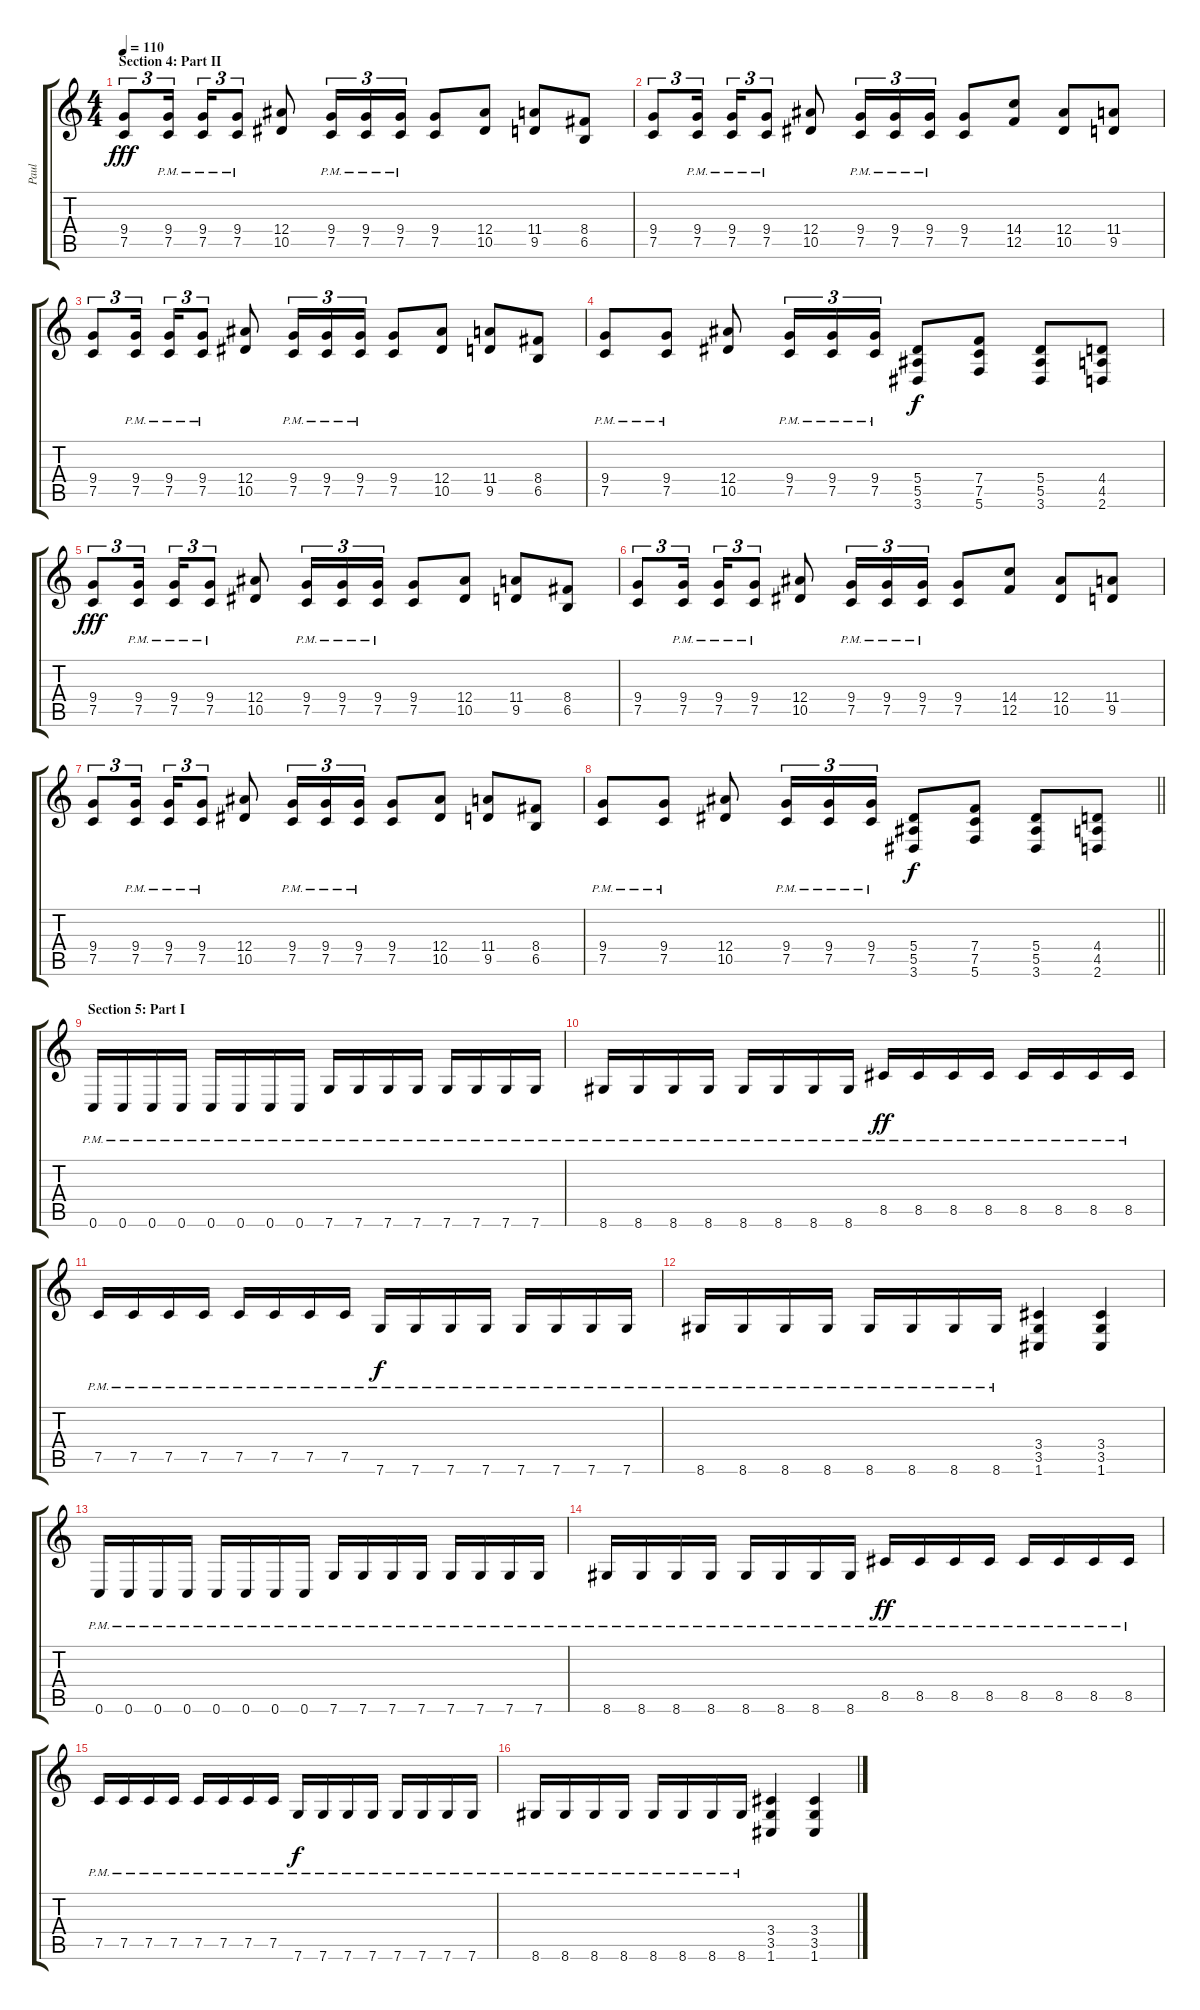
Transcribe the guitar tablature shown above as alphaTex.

\track ("Paul" "Paul") {instrument distortionguitar}
\staff {score tabs}
\tuning (C4 G3 Eb3 Bb2 F2 C2) {hide}
\ts (4 4)
\section ("" "Section 4: Part II")
\tempo 110
\clef g2
\ks c
(9.4 7.5).8{tu (3 2) dy fff} (9.4{pm} 7.5{pm}).16{tu (3 2) beam splitsecondary} (9.4{pm} 7.5{pm}).16{tu (3 2)} (9.4{pm} 7.5{pm}).8{tu (3 2)} (12.4 10.5).8 (9.4{pm} 7.5{pm}).16{tu (3 2)} (9.4{pm} 7.5{pm}).16{tu (3 2)} (9.4{pm} 7.5{pm}).16{tu (3 2)} (9.4 7.5).8 (12.4 10.5).8 (11.4 9.5).8 (8.4 6.5).8 |
(9.4 7.5).8{tu (3 2)} (9.4{pm} 7.5{pm}).16{tu (3 2) beam splitsecondary} (9.4{pm} 7.5{pm}).16{tu (3 2)} (9.4{pm} 7.5{pm}).8{tu (3 2)} (12.4 10.5).8 (9.4{pm} 7.5{pm}).16{tu (3 2)} (9.4{pm} 7.5{pm}).16{tu (3 2)} (9.4{pm} 7.5{pm}).16{tu (3 2)} (9.4 7.5).8 (14.4 12.5).8 (12.4 10.5).8 (11.4 9.5).8 |
(9.4 7.5).8{tu (3 2)} (9.4{pm} 7.5{pm}).16{tu (3 2) beam splitsecondary} (9.4{pm} 7.5{pm}).16{tu (3 2)} (9.4{pm} 7.5{pm}).8{tu (3 2)} (12.4 10.5).8 (9.4{pm} 7.5{pm}).16{tu (3 2)} (9.4{pm} 7.5{pm}).16{tu (3 2)} (9.4{pm} 7.5{pm}).16{tu (3 2)} (9.4 7.5).8 (12.4 10.5).8 (11.4 9.5).8 (8.4 6.5).8 |
(9.4{pm} 7.5{pm}).8 (9.4{pm} 7.5{pm}).8 (12.4 10.5).8 (9.4{pm} 7.5{pm}).16{tu (3 2)} (9.4{pm} 7.5{pm}).16{tu (3 2)} (9.4{pm} 7.5{pm}).16{tu (3 2)} (5.4 5.5 3.6).8{dy f} (7.4 7.5 5.6).8 (5.4 5.5 3.6).8 (4.4 4.5 2.6).8 |
(9.4 7.5).8{tu (3 2) dy fff} (9.4{pm} 7.5{pm}).16{tu (3 2) beam splitsecondary} (9.4{pm} 7.5{pm}).16{tu (3 2)} (9.4{pm} 7.5{pm}).8{tu (3 2)} (12.4 10.5).8 (9.4{pm} 7.5{pm}).16{tu (3 2)} (9.4{pm} 7.5{pm}).16{tu (3 2)} (9.4{pm} 7.5{pm}).16{tu (3 2)} (9.4 7.5).8 (12.4 10.5).8 (11.4 9.5).8 (8.4 6.5).8 |
(9.4 7.5).8{tu (3 2)} (9.4{pm} 7.5{pm}).16{tu (3 2) beam splitsecondary} (9.4{pm} 7.5{pm}).16{tu (3 2)} (9.4{pm} 7.5{pm}).8{tu (3 2)} (12.4 10.5).8 (9.4{pm} 7.5{pm}).16{tu (3 2)} (9.4{pm} 7.5{pm}).16{tu (3 2)} (9.4{pm} 7.5{pm}).16{tu (3 2)} (9.4 7.5).8 (14.4 12.5).8 (12.4 10.5).8 (11.4 9.5).8 |
(9.4 7.5).8{tu (3 2)} (9.4{pm} 7.5{pm}).16{tu (3 2) beam splitsecondary} (9.4{pm} 7.5{pm}).16{tu (3 2)} (9.4{pm} 7.5{pm}).8{tu (3 2)} (12.4 10.5).8 (9.4{pm} 7.5{pm}).16{tu (3 2)} (9.4{pm} 7.5{pm}).16{tu (3 2)} (9.4{pm} 7.5{pm}).16{tu (3 2)} (9.4 7.5).8 (12.4 10.5).8 (11.4 9.5).8 (8.4 6.5).8 |
\barLineRight lightlight
(9.4{pm} 7.5{pm}).8 (9.4{pm} 7.5{pm}).8 (12.4 10.5).8 (9.4{pm} 7.5{pm}).16{tu (3 2)} (9.4{pm} 7.5{pm}).16{tu (3 2)} (9.4{pm} 7.5{pm}).16{tu (3 2)} (5.4 5.5 3.6).8{dy f} (7.4 7.5 5.6).8 (5.4 5.5 3.6).8 (4.4 4.5 2.6).8 |
\section ("" "Section 5: Part I")
0.6{pm}.16{volume 12} 0.6{pm}.16 0.6{pm}.16 0.6{pm}.16 0.6{pm}.16 0.6{pm}.16 0.6{pm}.16 0.6{pm}.16 7.6{pm}.16 7.6{pm}.16 7.6{pm}.16 7.6{pm}.16 7.6{pm}.16 7.6{pm}.16 7.6{pm}.16 7.6{pm}.16 |
8.6{pm}.16 8.6{pm}.16 8.6{pm}.16 8.6{pm}.16 8.6{pm}.16 8.6{pm}.16 8.6{pm}.16 8.6{pm}.16 8.5{pm}.16{dy ff} 8.5{pm}.16 8.5{pm}.16 8.5{pm}.16 8.5{pm}.16 8.5{pm}.16 8.5{pm}.16 8.5{pm}.16 |
7.5{pm}.16 7.5{pm}.16 7.5{pm}.16 7.5{pm}.16 7.5{pm}.16 7.5{pm}.16 7.5{pm}.16 7.5{pm}.16 7.6{pm}.16{dy f} 7.6{pm}.16 7.6{pm}.16 7.6{pm}.16 7.6{pm}.16 7.6{pm}.16 7.6{pm}.16 7.6{pm}.16 |
8.6{pm}.16 8.6{pm}.16 8.6{pm}.16 8.6{pm}.16 8.6{pm}.16 8.6{pm}.16 8.6{pm}.16 8.6{pm}.16 (3.4 3.5 1.6).4 (3.4 3.5 1.6).4 |
0.6{pm}.16 0.6{pm}.16 0.6{pm}.16 0.6{pm}.16 0.6{pm}.16 0.6{pm}.16 0.6{pm}.16 0.6{pm}.16 7.6{pm}.16 7.6{pm}.16 7.6{pm}.16 7.6{pm}.16 7.6{pm}.16 7.6{pm}.16 7.6{pm}.16 7.6{pm}.16 |
8.6{pm}.16 8.6{pm}.16 8.6{pm}.16 8.6{pm}.16 8.6{pm}.16 8.6{pm}.16 8.6{pm}.16 8.6{pm}.16 8.5{pm}.16{dy ff} 8.5{pm}.16 8.5{pm}.16 8.5{pm}.16 8.5{pm}.16 8.5{pm}.16 8.5{pm}.16 8.5{pm}.16 |
7.5{pm}.16 7.5{pm}.16 7.5{pm}.16 7.5{pm}.16 7.5{pm}.16 7.5{pm}.16 7.5{pm}.16 7.5{pm}.16 7.6{pm}.16{dy f} 7.6{pm}.16 7.6{pm}.16 7.6{pm}.16 7.6{pm}.16 7.6{pm}.16 7.6{pm}.16 7.6{pm}.16 |
8.6{pm}.16 8.6{pm}.16 8.6{pm}.16 8.6{pm}.16 8.6{pm}.16 8.6{pm}.16 8.6{pm}.16 8.6{pm}.16 (3.4 3.5 1.6).4 (3.4 3.5 1.6).4
